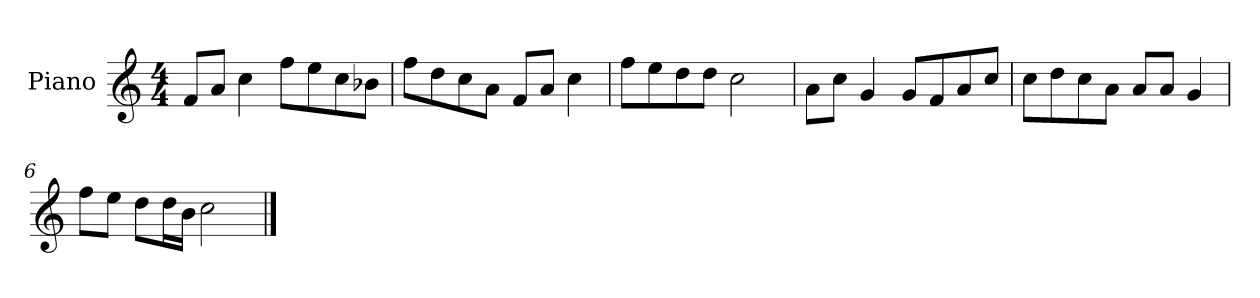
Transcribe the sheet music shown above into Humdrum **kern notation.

**kern
*part1
*staff1
*I"Piano
*I'P-no
*clefG2
*k[]
*M4/4
*MM90
=1
8f/L
8a/J
4cc\
8ff\L
8ee\
8cc\
8b-X\J
=2
8ff\L
8dd\
8cc\
8a\J
8f/L
8a/J
4cc\
=3
8ff\L
8ee\
8dd\
8dd\J
2cc\
=4
8a\L
8cc\J
4g/
8g/L
8f/
8a/
8cc/J
=5
8cc\L
8dd\
8cc\
8a\J
8a/L
8a/J
4g/
=6
8ff\L
8ee\J
8dd\L
16dd\L
16b\JJ
2cc\
==
*-
